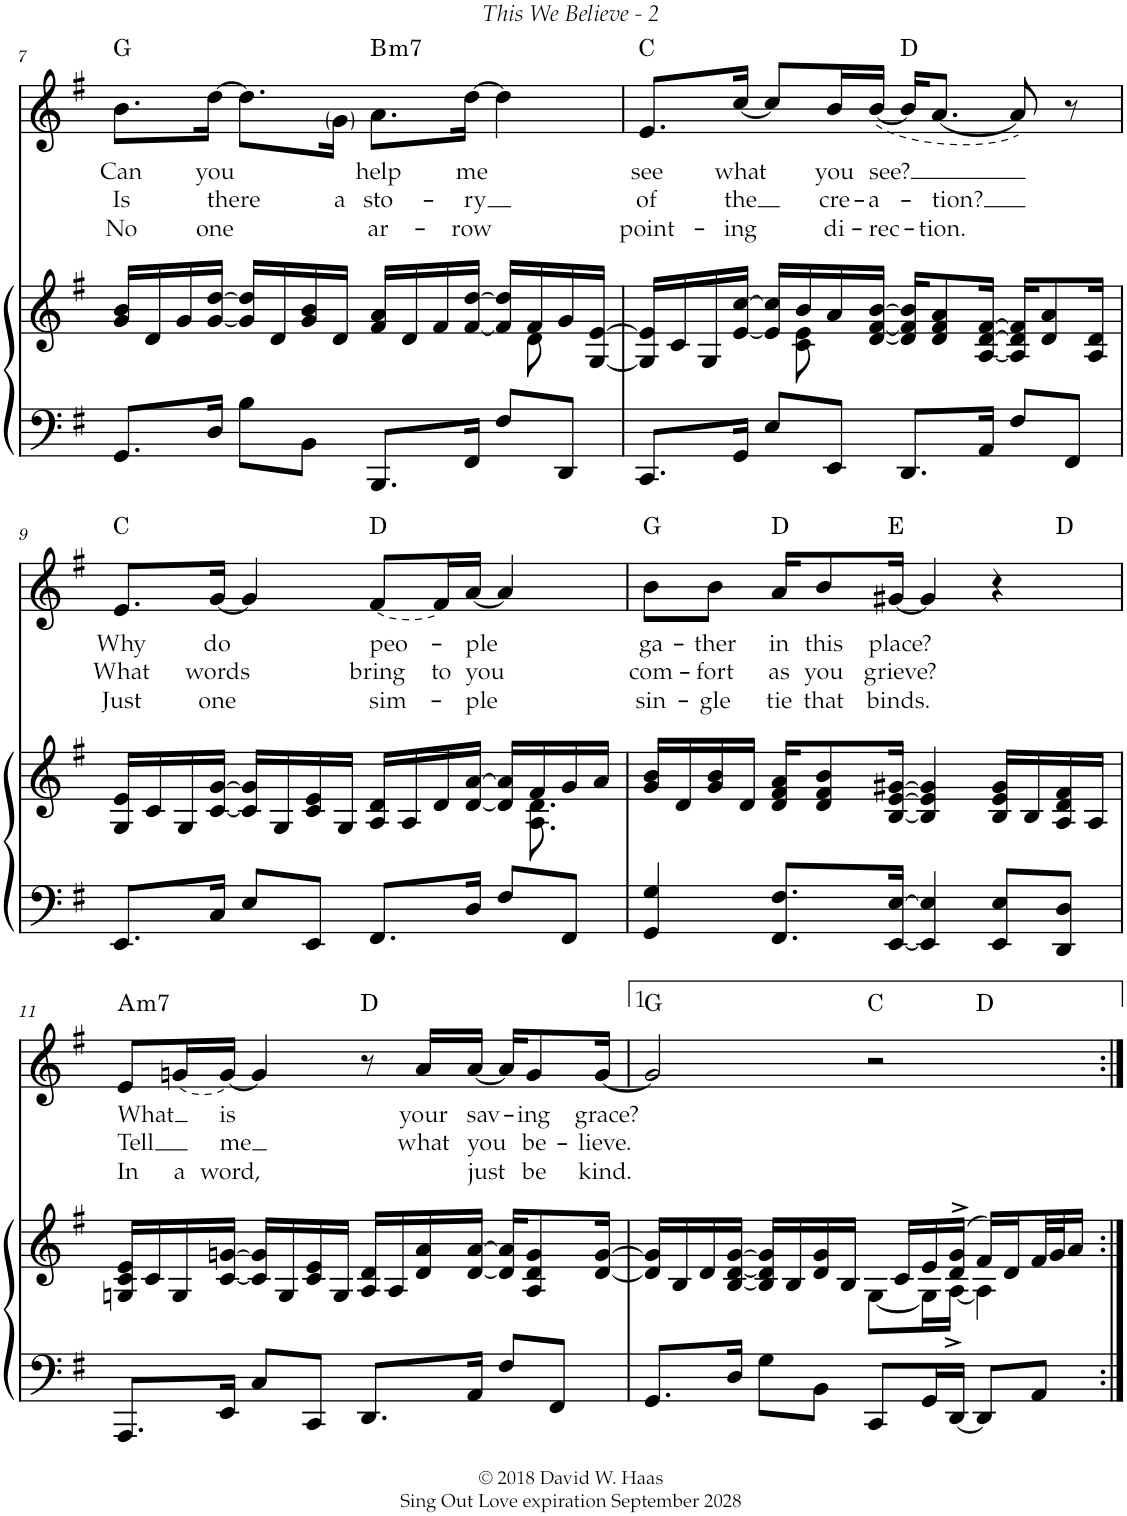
**kern	**kern	**kern	**text	**text	**text	**harte
*part2	*part2	*part1	*part1	*part1	*part1	*part1
*staff3	*staff2	*staff1	*staff1	*staff1	*staff1	*
*I"Piano	*	*I"Violin	*	*	*	*
*I'Pno	*	*I'Vln	*	*	*	*
!!LO:PB:g=z
*clefF4	*clefG2	*clefG2	*	*	*	*
*k[f#]	*k[f#]	*k[f#]	*	*	*	*
*G:	*G:	*G:	*	*	*	*
*M4/4	*M4/4	*M4/4	*	*	*	*
=7	=7	=7	=7	=7	=7	=7
*	*^	*	*	*	*	*
!	!	!	!	!LO:LY:b	!LO:LY:b	!LO:LY:b	!
8.GG/L	16g/ 16b/LL	16ryy	8.b\L	Can	Is	No	G:maj
*	*v	*v	*	*	*	*	*
.	16d/	.	.	.	.	.
.	16g/	.	.	.	.	.
!	!	!	!LO:LY:b	!LO:LY:b	!LO:LY:b	!
16D/Jk	[<16g/ [>16dd/JJ	[>16dd\Jk	you	there	one	.
8B\L	16g/] 16dd/]LL	8.dd\L]	.	.	.	.
.	16d/	.	.	.	.	.
8BB\J	16g/ 16b/	.	.	.	.	.
!	!	!	!	!LO:LY:b	!	!
.	16d/JJ	16g\Jk	.	a	.	.
!	!	!	!LO:LY:b	!LO:LY:b	!LO:LY:b	!LO:H:kt=m7
8.BBB/L	16f#/ 16a/LL	8.a\L	help	sto-	ar-	B:min7
.	16d/	.	.	.	.	.
.	16f#/	.	.	.	.	.
!	!	!	!LO:LY:b	!LO:LY:b	!LO:LY:b	!
16FF#/Jk	[<16f#/ [>16dd/JJ	[>16dd\Jk	me	-ry	-row	.
8F#/L	16f#/] 16dd/]LL	4dd\]	.	.	.	.
*	*^	*	*	*	*	*
.	16f#/	8d\	.	.	.	.	.
8DD/J	16g/	.	.	.	.	.	.
.	[<16G/ [>16e/JJ	16ryy	.	.	.	.	.
=8	=8	=8	=8	=8	=8	=8	=8
!	!	!	!	!LO:LY:b	!LO:LY:b	!LO:LY:b	!
8.CC/L	16G/] 16e/]LL	16ryy	8.e/L	see	of	point-	C:maj
*	*v	*v	*	*	*	*	*
.	16c/	.	.	.	.	.
.	16G/	.	.	.	.	.
!	!	!	!LO:LY:b	!LO:LY:b	!LO:LY:b	!
16GG/Jk	[<16e/ [>16cc/JJ	[<16cc/Jk	what	the	-ing	.
8E/L	16e/] 16cc/]LL	8cc/L]	.	.	.	.
*	*^	*	*	*	*	*
.	16b/	8c\ 8e\	.	.	.	.	.
!	!	!	!	!LO:LY:b	!LO:LY:b	!LO:LY:b	!
8EE/J	16a/	.	16b/L	you	cre-	di-	.
!	!	!	!	!LO:LY:b	!LO:LY:b	!LO:LY:b	!
.	[<16d/ [<16f#/ [>16b/JJ	2ryy	([<16b/JJ	see?	-a-	-rec-	.
8.DD/L	16d/] 16f#/] 16b/]KL	.	16b/KL]	.	.	.	D:maj
!	!	!	!	!	!LO:LY:b	!LO:LY:b	!
.	8d/ 8f#/ 8a/	.	[<8.a/J	.	-tion?	-tion.	.
16AA/Jk	[<16A/ [>16d/ [>16f#/Jk	.	.	.	.	.	.
8F#/L	16A/] 16d/] 16f#/]KL	.	8a/])	.	.	.	.
.	8d/ 8a/	.	.	.	.	.	.
8FF#/J	.	.	8r	.	.	.	.
.	16A/ 16d/Jk	16ryy	.	.	.	.	.
!!LO:LB:g=z
=9	=9	=9	=9	=9	=9	=9	=9
!	!	!	!	!LO:LY:b	!LO:LY:b	!LO:LY:b	!
8.EE/L	16G/ 16e/LL	16ryy	8.e/L	Why	What	Just	C:maj
*	*v	*v	*	*	*	*	*
.	16c/	.	.	.	.	.
.	16G/	.	.	.	.	.
!	!	!	!LO:LY:b	!LO:LY:b	!LO:LY:b	!
16C/Jk	[<16c/ [>16g/JJ	[<16g/Jk	do	words	one	.
8E/L	16c/] 16g/]LL	4g/]	.	.	.	.
.	16G/	.	.	.	.	.
8EE/J	16c/ 16e/	.	.	.	.	.
.	16G/JJ	.	.	.	.	.
!	!	!LO:T:dash	!LO:LY:b	!LO:LY:b	!LO:LY:b	!
8.FF#/L	16A/ 16d/LL	[8f#/L	peo-	bring	sim-	D:maj
.	16A/	.	.	.	.	.
!	!	!	!	!LO:LY:b	!	!
.	16d/	16f#/L]	.	to	.	.
!	!	!	!LO:LY:b	!LO:LY:b	!LO:LY:b	!
16D/Jk	[<16d/ [>16a/JJ	[<16a/JJ	-ple	you	-ple	.
8F#/L	16d/] 16a/]LL	4a/]	.	.	.	.
*	*^	*	*	*	*	*
.	16f#/	8.A\ 8.d\	.	.	.	.	.
8FF#/J	16g/	.	.	.	.	.	.
.	16a/JJ	.	.	.	.	.	.
*	*v	*v	*	*	*	*	*
=10	=10	=10	=10	=10	=10	=10
!	!	!	!LO:LY:b	!LO:LY:b	!LO:LY:b	!
*	*	*^	*	*	*	*
4GG/ 4G/	16g/ 16b/LL	8b\L	2..ryy	ga-	com-	sin-	G:maj
.	16d/	.	.	.	.	.	.
!	!	!	!	!LO:LY:b	!LO:LY:b	!LO:LY:b	!
.	16g/ 16b/	8b\J	.	-ther	-fort	-gle	.
.	16d/JJ	.	.	.	.	.	.
!	!	!	!	!LO:LY:b	!LO:LY:b	!LO:LY:b	!
8.FF#/ 8.F#/L	16d/ 16f#/ 16a/KL	16a/KL	.	in	as	tie	D:maj
!	!	!	!	!LO:LY:b	!LO:LY:b	!LO:LY:b	!
.	8d/ 8f#/ 8b/	8b/	.	this	you	that	.
!	!	!	!	!LO:LY:b	!LO:LY:b	!LO:LY:b	!
[<16EE/ [>16E/Jk	[<16B/ [>16e/ [>16g#X/Jk	[<16g#X/Jk	.	place?	grieve?	binds.	E:maj
4EE/] 4E/]	4B/] 4e/] 4g#/]	4g#/]	.	.	.	.	.
8EE/ 8E/L	16B/ 16e/ 16g#/LL	4r	.	.	.	.	.
.	16B/	.	.	.	.	.	.
8DD/ 8D/J	16A/ 16d/ 16f#/	.	8ryy	.	.	.	D:maj
.	16A/JJ	.	.	.	.	.	.
!!LO:LB:g=z
=11	=11	=11	=11	=11	=11	=11	=11
!	!	!	!	!LO:LY:b	!LO:LY:b	!LO:LY:b	!LO:H:kt=m7
*	*	*v	*v	*	*	*	*
8.AAA/L	16Gn/ 16c/ 16e/LL	8e/L	What	Tell	In	A:min7
.	16c/	.	.	.	.	.
!	!	!LO:T:dash	!	!	!LO:LY:b	!
.	16G/	[16gn/L	.	.	a	.
!	!	!	!LO:LY:b	!LO:LY:b	!LO:LY:b	!
16EE/Jk	[<16c/ [>16gn/JJ	16g/JJ_	is	me	word,	.
8C/L	16c/] 16g/]LL	4g/]	.	.	.	.
.	16G/	.	.	.	.	.
8CC/J	16c/ 16e/	.	.	.	.	.
.	16G/JJ	.	.	.	.	.
8.DD/L	16A/ 16d/LL	8r	.	.	.	D:maj
.	16A/	.	.	.	.	.
!	!	!	!LO:LY:b	!LO:LY:b	!	!
.	16d/ 16a/	16a/LL	your	what	.	.
!	!	!	!LO:LY:b	!LO:LY:b	!LO:LY:b	!
16AA/Jk	[<16d/ [>16a/JJ	[<16a/JJ	sav-	you	just	.
8F#/L	16d/] 16a/]KL	16a/KL]	.	.	.	.
!	!	!	!LO:LY:b	!LO:LY:b	!LO:LY:b	!
.	8A/ 8d/ 8g/	8g/	-ing	be-	be	.
8FF#/J	.	.	.	.	.	.
!	!	!	!LO:LY:b	!LO:LY:b	!LO:LY:b	!
.	[<16d/ [>16g/Jk	[16g/Jk	grace?	-lieve.	kind.	.
=12	=12	=12	=12	=12	=12	=12
*	*^	*^	*	*	*	*
8.GG/L	16d/] 16g/]LL	2ryy	2g/]	2.ryy	.	.	.	G:maj
.	16B/	.	.	.	.	.	.	.
.	16d/	.	.	.	.	.	.	.
16D/Jk	[<16B/ [<16d/ [>16g/JJ	.	.	.	.	.	.	.
8G\L	16B/] 16d/] 16g/]LL	.	.	.	.	.	.	.
.	16B/	.	.	.	.	.	.	.
8BB\J	16d/ 16g/	.	.	.	.	.	.	.
.	16B/JJ	.	.	.	.	.	.	.
8CC/L	16ryy	[<8G\L	2r	.	.	.	.	C:maj
.	16c/LL	.	.	.	.	.	.	.
16GG/L	16e/	16G\L]	.	.	.	.	.	.
[<16DD/JJ	(>16d/^ 16g/^JJ	[<16A^\JJ	.	.	.	.	.	.
8DD/L]	16f#/LL)	4A\]	.	4ryy	.	.	.	D:maj
.	16d/J	.	.	.	.	.	.	.
8AA/J	32f#/LL	.	.	.	.	.	.	.
.	32g/J	.	.	.	.	.	.	.
.	16a/JJ	.	.	.	.	.	.	.
*	*v	*v	*	*	*	*	*	*
*	*	*v	*v	*	*	*	*
=:|!	=:|!	=:|!	=:|!	=:|!	=:|!	=:|!
*-	*-	*-	*-	*-	*-	*-
